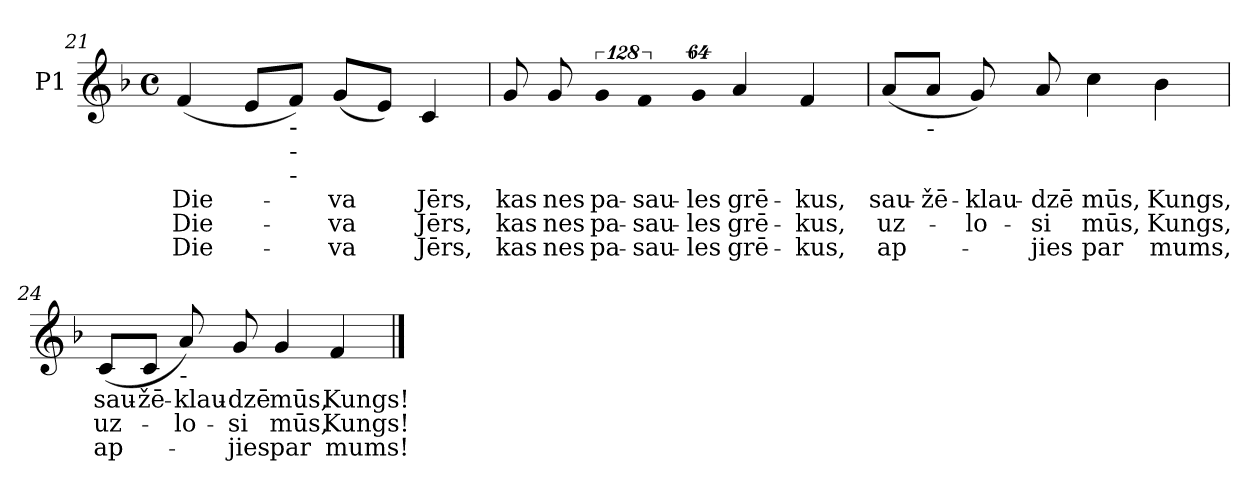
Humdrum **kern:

**kern	**text	**text	**text
*part1	*part1	*part1	*part1
*staff1	*staff1	*staff1	*staff1
*I"P1	*	*	*
!!LO:LB:g=z
*clefG2	*	*	*
*k[b-]	*	*	*
*F:	*	*	*
*M4/4	*	*	*
*met(c)	*	*	*
=21	=21	=21	=21
!	!LO:LY:b:color=#000000	!LO:LY:b:color=#000000	!LO:LY:b:color=#000000
(4fi/	Die-	Die-	Die-
8ei/L	.	.	.
!LO:TX:b:t=-	!	!	!
!LO:TX:b:t=-	!	!	!
!LO:TX:b:t=-	!	!	!
8fi/J)	.	.	.
!	!LO:LY:b:color=#000000	!LO:LY:b:color=#000000	!LO:LY:b:color=#000000
(8gi/L	-va	-va	-va
8ei/J)	.	.	.
!	!LO:LY:b:color=#000000	!LO:LY:b:color=#000000	!LO:LY:b:color=#000000
4ci/	Jērs,	Jērs,	Jērs,
=22	=22	=22	=22
!	!LO:LY:b:color=#000000	!LO:LY:b:color=#000000	!LO:LY:b:color=#000000
8gi/	kas	kas	kas
!	!LO:LY:b:color=#000000	!LO:LY:b:color=#000000	!LO:LY:b:color=#000000
8gi/	nes	nes	nes
!LO:N:vis=8	!	!	!
!	!LO:LY:b:color=#000000	!LO:LY:b:color=#000000	!LO:LY:b:color=#000000
1024%85gi/	pa-	pa-	pa-
!LO:N:vis=8	!	!	!
!	!LO:LY:b:color=#000000	!LO:LY:b:color=#000000	!LO:LY:b:color=#000000
1024%85fi/	-sau-	-sau-	-sau-
!LO:N:vis=8	!	!	!
!	!LO:LY:b:color=#000000	!LO:LY:b:color=#000000	!LO:LY:b:color=#000000
512%43gi/	-les	-les	-les
!	!LO:LY:b:color=#000000	!LO:LY:b:color=#000000	!LO:LY:b:color=#000000
4ai/	grē-	grē-	grē-
!	!LO:LY:b:color=#000000	!LO:LY:b:color=#000000	!LO:LY:b:color=#000000
4fi/	-kus,	-kus,	-kus,
=23	=23	=23	=23
!	!LO:LY:b:color=#000000	!LO:LY:b:color=#000000	!LO:LY:b:color=#000000
(8ai/L	sau-	uz-	ap-
!LO:TX:b:t=-	!	!	!
!	!LO:LY:b:color=#000000	!	!
8ai/J	-žē-	.	.
!	!LO:LY:b:color=#000000	!LO:LY:b:color=#000000	!
8gi/)	-klau-	-lo-	.
!	!LO:LY:b:color=#000000	!LO:LY:b:color=#000000	!LO:LY:b:color=#000000
8ai/	-dzē	-si	-jies
!	!LO:LY:b:color=#000000	!LO:LY:b:color=#000000	!LO:LY:b:color=#000000
4cci\	mūs,	mūs,	par
!	!LO:LY:b:color=#000000	!LO:LY:b:color=#000000	!LO:LY:b:color=#000000
4b-i\	Kungs,	Kungs,	mums,
=24	=24	=24	=24
!	!LO:LY:b:color=#000000	!LO:LY:b:color=#000000	!LO:LY:b:color=#000000
(8ci/L	sau-	uz-	ap-
!	!LO:LY:b:color=#000000	!	!
8ci/J	-žē-	.	.
!LO:TX:b:t=-	!	!	!
!	!LO:LY:b:color=#000000	!LO:LY:b:color=#000000	!
8ai/)	-klau-	-lo-	.
!	!LO:LY:b:color=#000000	!LO:LY:b:color=#000000	!LO:LY:b:color=#000000
8gi/	-dzē	-si	-jies
!	!LO:LY:b:color=#000000	!LO:LY:b:color=#000000	!LO:LY:b:color=#000000
4gi/	mūs,	mūs,	par
!	!LO:LY:b:color=#000000	!LO:LY:b:color=#000000	!LO:LY:b:color=#000000
4fi/	Kungs!	Kungs!	mums!
==	==	==	==
*-	*-	*-	*-
